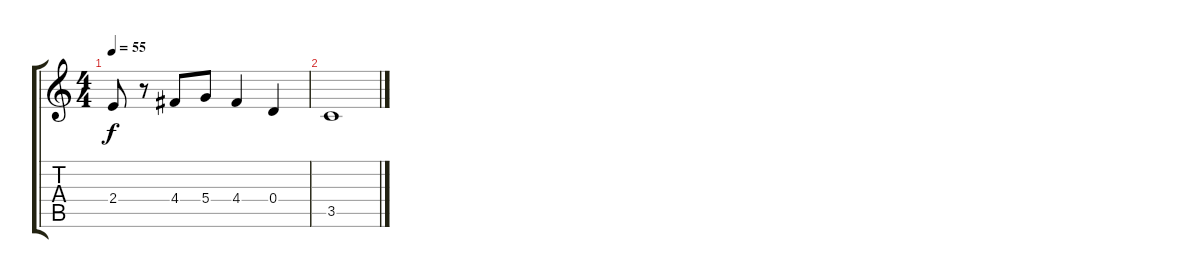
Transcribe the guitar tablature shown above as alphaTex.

\track "" {instrument guitarharmonics}
\staff {score tabs}
\tuning (E4 B3 G3 D3 A2 E2) {hide}
\ts (4 4)
\tempo 55
\clef g2
\ks c
2.4.8{dy f} r.8 4.4.8 5.4.8 4.4.4 0.4.4 |
3.5.1
